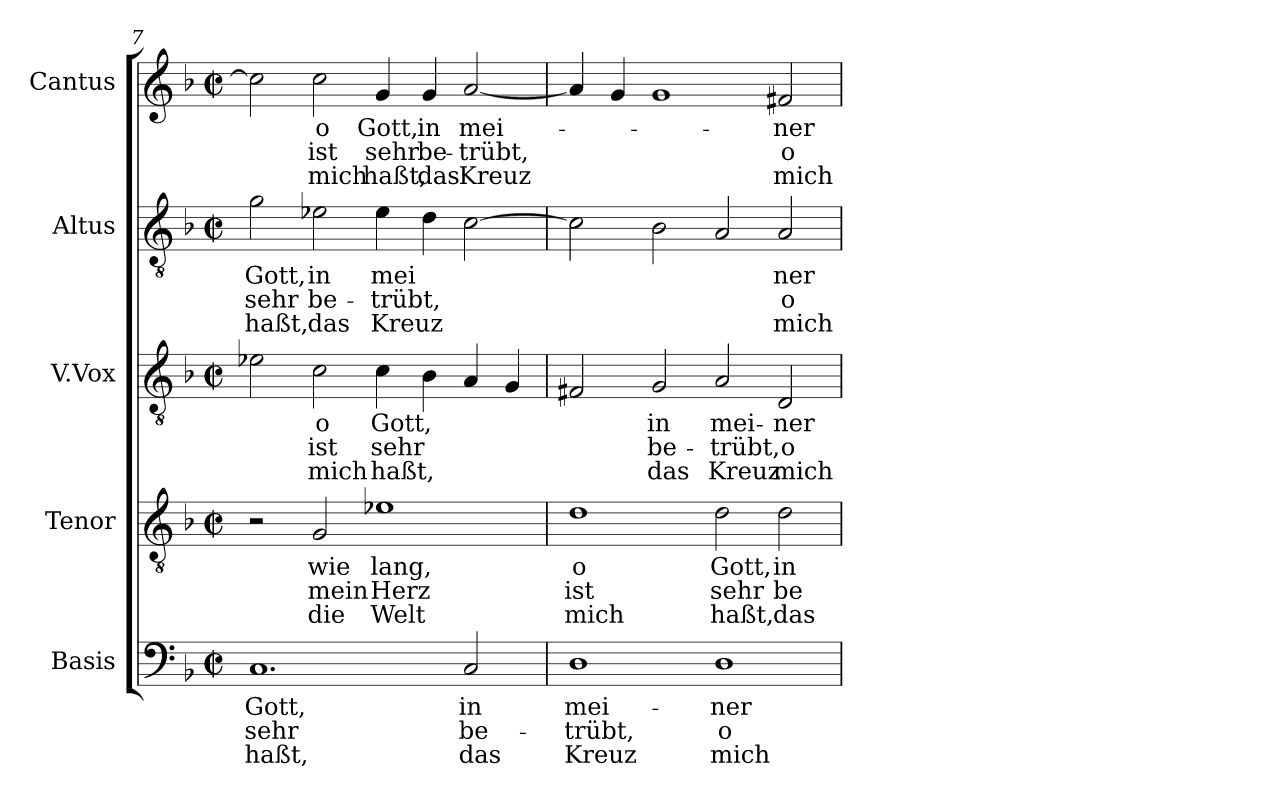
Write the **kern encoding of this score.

**kern	**text	**text	**text	**kern	**text	**text	**text	**kern	**text	**text	**text	**kern	**text	**text	**text	**kern	**text	**text	**text
*part5	*part5	*part5	*part5	*part4	*part4	*part4	*part4	*part3	*part3	*part3	*part3	*part2	*part2	*part2	*part2	*part1	*part1	*part1	*part1
*staff5	*staff5	*staff5	*staff5	*staff4	*staff4	*staff4	*staff4	*staff3	*staff3	*staff3	*staff3	*staff2	*staff2	*staff2	*staff2	*staff1	*staff1	*staff1	*staff1
*I"Basis	*	*	*	*I"Tenor	*	*	*	*I"V.Vox	*	*	*	*I"Altus	*	*	*	*I"Cantus	*	*	*
*I'B	*	*	*	*I'T	*	*	*	*	*	*	*	*I'A	*	*	*	*I'C	*	*	*
*clefF4	*	*	*	*clefGv2	*	*	*	*clefGv2	*	*	*	*clefGv2	*	*	*	*clefG2	*	*	*
*k[b-]	*	*	*	*k[b-]	*	*	*	*k[b-]	*	*	*	*k[b-]	*	*	*	*k[b-]	*	*	*
*F:	*	*	*	*F:	*	*	*	*F:	*	*	*	*F:	*	*	*	*F:	*	*	*
*M2/2	*	*	*	*M2/2	*	*	*	*M2/2	*	*	*	*M2/2	*	*	*	*M2/2	*	*	*
*met(c|)	*	*	*	*met(c|)	*	*	*	*met(c|)	*	*	*	*met(c|)	*	*	*	*met(c|)	*	*	*
=7	=7	=7	=7	=7	=7	=7	=7	=7	=7	=7	=7	=7	=7	=7	=7	=7	=7	=7	=7
!	!LO:LY:b:cj	!LO:LY:b:cj	!LO:LY:b:cj	!	!	!	!	!	!LO:LY:b:cj	!LO:LY:b:cj	!LO:LY:b:cj	!	!LO:LY:b:cj	!LO:LY:b:cj	!LO:LY:b:cj	!	!LO:LY:b:cj	!LO:LY:b:cj	!LO:LY:b:cj
1.C	Gott,	sehr	haßt,	2r	.	.	.	2e-X\	.	.	.	2g\	Gott,	sehr	haßt,	2cc\]	.	.	.
!	!	!	!	!	!LO:LY:b:cj	!LO:LY:b:cj	!LO:LY:b:cj	!	!LO:LY:b:cj	!LO:LY:b:cj	!LO:LY:b:cj	!	!LO:LY:b:cj	!LO:LY:b:cj	!LO:LY:b:cj	!	!LO:LY:b:cj	!LO:LY:b:cj	!LO:LY:b:cj
.	.	.	.	2G/	wie	mein	die	2c\	o	ist	mich	2e-X\	in	be-	-das	2cc\	o	ist	mich
!	!	!	!	!	!LO:LY:b:cj	!LO:LY:b:cj	!LO:LY:b:cj	!	!LO:LY:b:cj	!LO:LY:b:cj	!LO:LY:b:cj	!	!LO:LY:b:cj	!LO:LY:b:cj	!LO:LY:b:cj	!	!LO:LY:b:cj	!LO:LY:b:cj	!LO:LY:b:cj
.	.	.	.	1e-X	lang,	Herz	Welt	4c\	Gott,	sehr	haßt,	4e-\	mei-	-trübt,	Kreuz	4g/	Gott,	sehr	haßt,
!	!	!	!	!	!	!	!	!	!LO:LY:b:cj	!LO:LY:b:cj	!LO:LY:b:cj	!	!LO:LY:b:cj	!LO:LY:b:cj	!LO:LY:b:cj	!	!LO:LY:b:cj	!LO:LY:b:cj	!LO:LY:b:cj
.	.	.	.	.	.	.	.	4B-\	.	.	.	4d\	-	-	.	4g/	in	be-	-das
!	!LO:LY:b:cj	!LO:LY:b:cj	!LO:LY:b:cj	!	!	!	!	!	!LO:LY:b:cj	!LO:LY:b:cj	!LO:LY:b:cj	!	!LO:LY:b:cj	!LO:LY:b:cj	!LO:LY:b:cj	!	!LO:LY:b:cj	!LO:LY:b:cj	!LO:LY:b:cj
2C/	in	be-	-das	.	.	.	.	4A/	.	.	.	[>2c\	-	-	.	[<2a/	mei-	-trübt,	Kreuz
!	!	!	!	!	!	!	!	!	!LO:LY:b:cj	!LO:LY:b:cj	!LO:LY:b:cj	!	!	!	!	!	!	!	!
.	.	.	.	.	.	.	.	4G/	.	.	.	.	.	.	.	.	.	.	.
=8	=8	=8	=8	=8	=8	=8	=8	=8	=8	=8	=8	=8	=8	=8	=8	=8	=8	=8	=8
!	!LO:LY:b:cj	!LO:LY:b:cj	!LO:LY:b:cj	!	!LO:LY:b:cj	!LO:LY:b:cj	!LO:LY:b:cj	!	!LO:LY:b:cj	!LO:LY:b:cj	!LO:LY:b:cj	!	!LO:LY:b:cj	!LO:LY:b:cj	!LO:LY:b:cj	!	!LO:LY:b:cj	!LO:LY:b:cj	!LO:LY:b:cj
1D	mei-	-trübt,	Kreuz	1d	o	ist	mich	2F#X/	.	.	-	2c\]	.	.	.	4a/]	.	.	.
!	!	!	!	!	!	!	!	!	!	!	!	!	!	!	!	!	!LO:LY:b:cj	!LO:LY:b:cj	!LO:LY:b:cj
.	.	.	.	.	.	.	.	.	.	.	.	.	.	.	.	4g/	.	.	.
!	!	!	!	!	!	!	!	!	!LO:LY:b:cj	!LO:LY:b:cj	!LO:LY:b:cj	!	!LO:LY:b:cj	!LO:LY:b:cj	!LO:LY:b:cj	!	!LO:LY:b:cj	!LO:LY:b:cj	!LO:LY:b:cj
.	.	.	.	.	.	.	.	2G/	-in	be-	-das	2B-\	.	.	.	1g	.	.	.
!	!LO:LY:b:cj	!LO:LY:b:cj	!LO:LY:b:cj	!	!LO:LY:b:cj	!LO:LY:b:cj	!LO:LY:b:cj	!	!LO:LY:b:cj	!LO:LY:b:cj	!LO:LY:b:cj	!	!LO:LY:b:cj	!LO:LY:b:cj	!LO:LY:b:cj	!	!	!	!
1D	ner	o	mich	2d\	Gott,	sehr	haßt,	2A/	mei-	-trübt,	Kreuz	2A/	.	.	.	.	.	.	.
!	!	!	!	!	!LO:LY:b:cj	!LO:LY:b:cj	!LO:LY:b:cj	!	!LO:LY:b:cj	!LO:LY:b:cj	!LO:LY:b:cj	!	!LO:LY:b:cj	!LO:LY:b:cj	!LO:LY:b:cj	!	!LO:LY:b:cj	!LO:LY:b:cj	!LO:LY:b:cj
.	.	.	.	2d\	in	be-	-das	2D/	ner	o	mich	2A/	ner	o	mich	2f#X/	ner	o	mich
=	=	=	=	=	=	=	=	=	=	=	=	=	=	=	=	=	=	=	=
*-	*-	*-	*-	*-	*-	*-	*-	*-	*-	*-	*-	*-	*-	*-	*-	*-	*-	*-	*-
